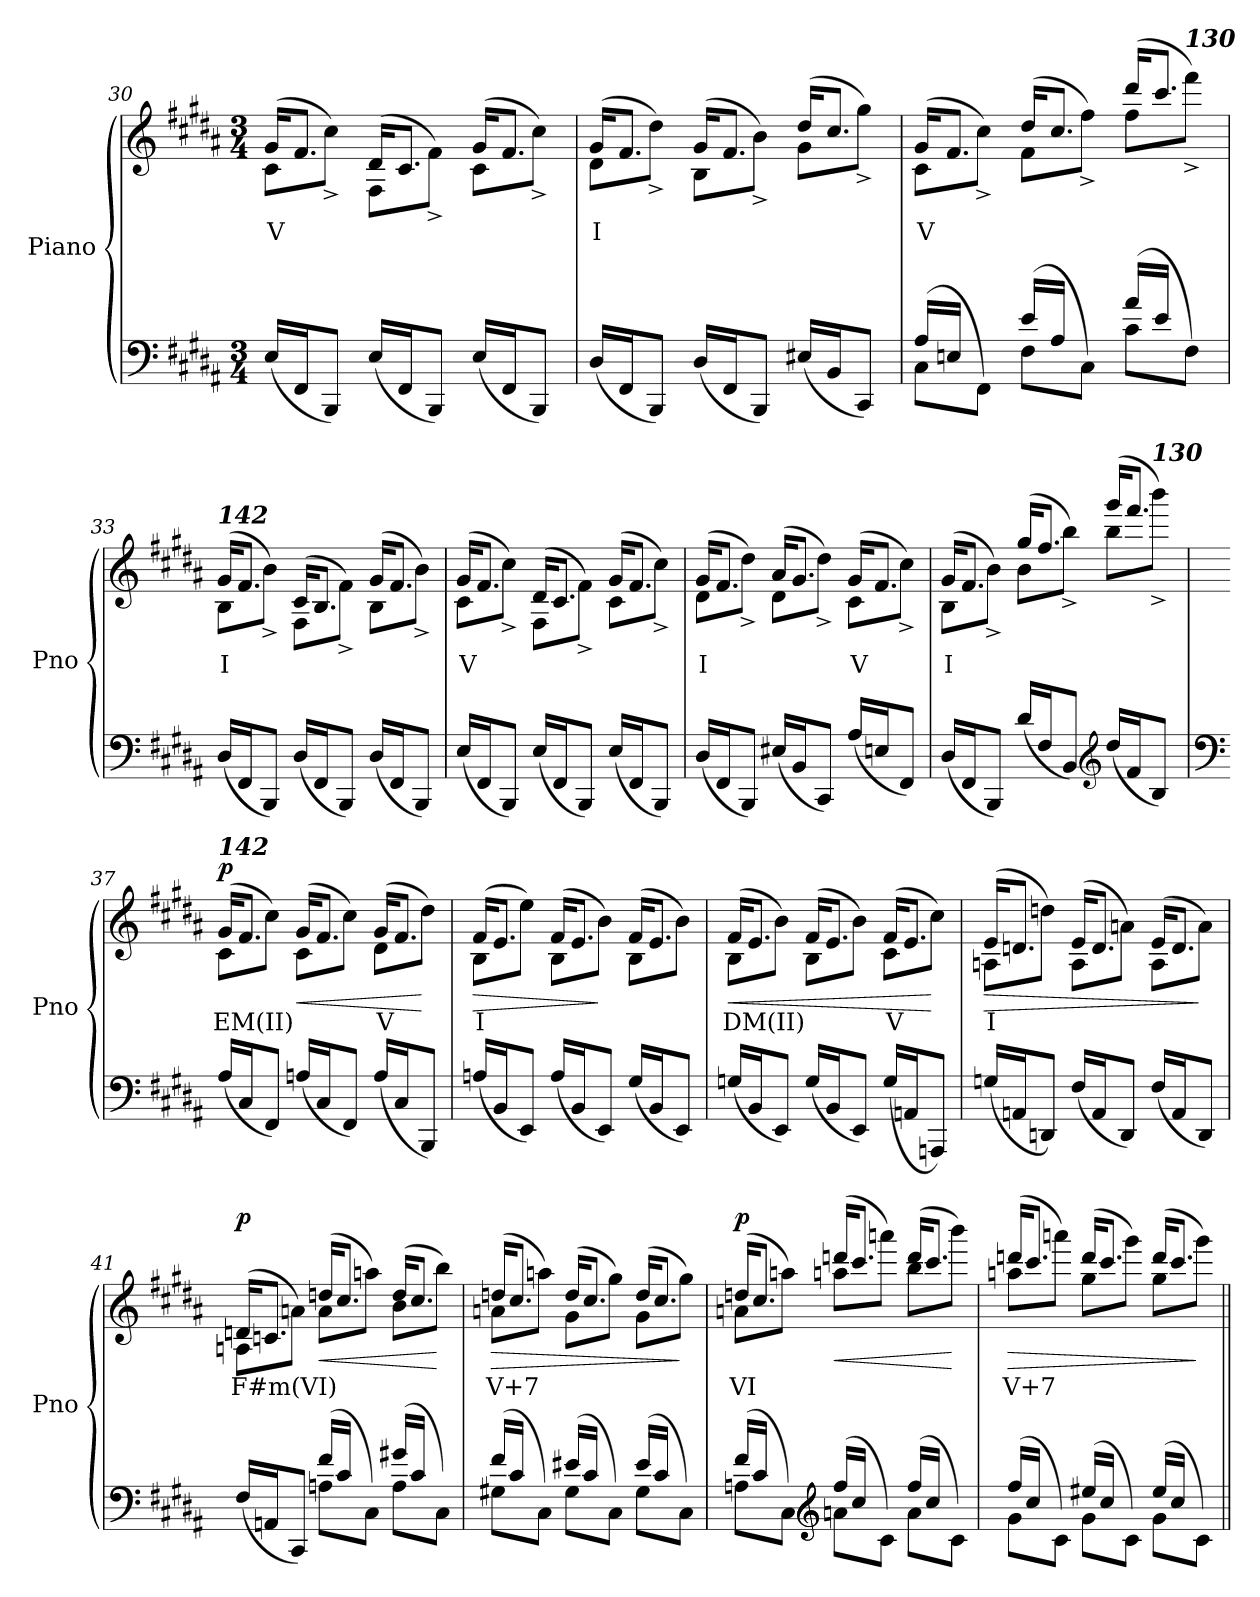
**kern	**kern	**text	**dynam
*part2	*part1	*part1	*part1
*staff2	*staff1	*staff1	*staff1
*I"Piano	*I"Piano	*	*
*I'Pno	*I'Pno	*	*
*clefF4	*clefG2	*	*
*k[f#c#g#d#a#]	*k[f#c#g#d#a#]	*	*
*M3/4	*M3/4	*	*
=30	=30	=30	=30
*	*^	*	*
!	!	!	!LO:LY:b	!
(<16E/LL	(>16g#/KL	8c#\L	V	.
16FF#/J	8.f#/J	.	.	.
8BBB/J)	.	8cc#^\J)	.	.
(<16E/LL	(>16d#/KL	8F#\L	.	.
16FF#/J	8.c#/J	.	.	.
8BBB/J)	.	8f#^\J)	.	.
(<16E/LL	(>16g#/KL	8c#\L	.	.
16FF#/J	8.f#/J	.	.	.
8BBB/J)	.	8cc#^\J)	.	.
!!LO:LB:g=z	!!
=31	=31	=31	=31	=31
!	!	!	!LO:LY:b	!
(<16D#/LL	(>16g#/KL	8d#\L	I	.
16FF#/J	8.f#/J	.	.	.
8BBB/J)	.	8dd#^\J)	.	.
(<16D#/LL	(>16g#/KL	8B\L	.	.
16FF#/J	8.f#/J	.	.	.
8BBB/J)	.	8b^\J)	.	.
(<16E#X/LL	(>16dd#/KL	8g#\L	.	.
16BB/J	8.cc#/J	.	.	.
8CC#/J)	.	8gg#^\J)	.	.
!!LO:PB:g=z	!!
=32	=32	=32	=32	=32
*^	*	*	*	*
!	!	!	!	!LO:LY:b	!
(>16A#/LL	8C#\L	(>16g#/KL	8c#\L	V	.
16En/JJ	.	8.f#/J	.	.	.
8ryy	8FF#\J)	.	8cc#^\J)	.	.
(>16e/LL	8F#\L	(>16dd#/KL	8f#\L	.	.
16A#/JJ	.	8.cc#/J	.	.	.
8ryy	8C#\J)	.	8ff#^\J)	.	.
(>16a#/LL	8c#\L	(>16ddd#/KL	8ff#\L	.	.
16e/JJ	.	8.ccc#/J	.	.	.
!	!	!	!LO:TX:a:Bi:t=130	!	!
8ryy	8F#\J)	.	8fff#^\J)	.	.
*v	*v	*	*	*	*
=33	=33	=33	=33	=33
*^	*	*	*	*
!	!	!LO:TX:a:Bi:t=142	!	!	!
!	!	!	!	!LO:LY:b	!
*v	*v	*	*	*	*
(<16D#/LL	(>16g#/KL	8B\L	I	.
16FF#/J	8.f#/J	.	.	.
8BBB/J)	.	8b^\J)	.	.
(<16D#/LL	(>16c#/KL	8F#\L	.	.
16FF#/J	8.B/J	.	.	.
8BBB/J)	.	8f#^\J)	.	.
(<16D#/LL	(>16g#/KL	8B\L	.	.
16FF#/J	8.f#/J	.	.	.
8BBB/J)	.	8b^\J)	.	.
=34	=34	=34	=34	=34
!	!	!	!LO:LY:b	!
(<16E/LL	(>16g#/KL	8c#\L	V	.
16FF#/J	8.f#/J	.	.	.
8BBB/J)	.	8cc#^\J)	.	.
(<16E/LL	(>16d#/KL	8F#\L	.	.
16FF#/J	8.c#/J	.	.	.
8BBB/J)	.	8f#^\J)	.	.
(<16E/LL	(>16g#/KL	8c#\L	.	.
16FF#/J	8.f#/J	.	.	.
8BBB/J)	.	8cc#^\J)	.	.
=35	=35	=35	=35	=35
!	!	!	!LO:LY:b	!
(<16D#/LL	(>16g#/KL	8d#\L	I	.
16FF#/J	8.f#/J	.	.	.
8BBB/J)	.	8dd#^\J)	.	.
(<16E#X/LL	(>16a#/KL	8d#\L	.	.
16BB/J	8.g#/J	.	.	.
8CC#/J)	.	8dd#^\J)	.	.
!	!	!	!LO:LY:b	!
(<16A#/LL	(>16g#/KL	8c#\L	V	.
16En/J	8.f#/J	.	.	.
8FF#/J)	.	8cc#^\J)	.	.
!!LO:LB:g=z	!!
=36	=36	=36	=36	=36
!	!	!	!LO:LY:b	!
(<16D#/LL	(>16g#/KL	8B\L	I	.
16FF#/J	8.f#/J	.	.	.
8BBB/J)	.	8b^\J)	.	.
(<16d#/LL	(>16gg#/KL	8b\L	.	.
16F#/J	8.ff#/J	.	.	.
8BB/J)	.	8bb^\J)	.	.
*clefG2	*	*	*	*
(<16dd#/LL	(>16ggg#/KL	8bb\L	.	.
16f#/J	8.fff#/J	.	.	.
!	!	!LO:TX:a:Bi:t=130	!	!
8B/J)	.	8bbb^\J)	.	.
=37	=37	=37	=37	=37
*clefF4	*	*	*	*
!	!LO:TX:a:Bi:t=142	!	!	!
!	!	!	!LO:LY:b	!LO:DY:b
(<16A#/LL	(>16g#/KL	8c#\L	EM(II)	p
16C#/J	8.f#/J	.	.	.
8FF#/J)	.	8cc#\J)	.	.
!	!	!	!	!LO:HP:b
(<16An/LL	(>16g#/KL	8c#\L	.	<
16C#/J	8.f#/J	.	.	.
8FF#/J)	.	8cc#\J)	.	.
!	!	!	!LO:LY:b	!
(<16A/LL	(>16g#/KL	8d#\L	V	.
16C#/J	8.f#/J	.	.	.
8BBB/J)	.	8dd#\J)	.	[
=38	=38	=38	=38	=38
!	!	!	!	!LO:HP:b
!	!	!	!LO:LY:b	!
(<16An/LL	(>16f#/KL	8B\L	I	>
16BB/J	8.e/J	.	.	.
8EE/J)	.	8ee\J)	.	.
(<16A/LL	(>16f#/KL	8B\L	.	.
16BB/J	8.e/J	.	.	.
8EE/J)	.	8b\J)	.	]
(<16G#/LL	(>16f#/KL	8B\L	.	.
16BB/J	8.e/J	.	.	.
8EE/J)	.	8b\J)	.	.
=39	=39	=39	=39	=39
!	!	!	!	!LO:HP:b
!	!	!	!LO:LY:b	!
(<16Gn/LL	(>16f#/KL	8B\L	DM(II)	<
16BB/J	8.e/J	.	.	.
8EE/J)	.	8b\J)	.	.
(<16G/LL	(>16f#/KL	8B\L	.	.
16BB/J	8.e/J	.	.	.
8EE/J)	.	8b\J)	.	.
!	!	!	!LO:LY:b	!
(<16G/LL	(>16f#/KL	8c#\L	V	.
16AAn/J	8.e/J	.	.	.
8AAAn/J)	.	8cc#\J)	.	[
!!LO:LB:g=z	!!
=40	=40	=40	=40	=40
!	!	!	!	!LO:HP:b
!	!	!	!LO:LY:b	!
(<16Gn/LL	(>16e/KL	8An\L	I	>
16AAn/J	8.dn/J	.	.	.
8DDn/J)	.	8ddn\J)	.	.
(<16F#/LL	(>16e/KL	8A\L	.	.
16AA/J	8.d/J	.	.	.
8DD/J)	.	8an\J)	.	.
(<16F#/LL	(>16e/KL	8A\L	.	.
16AA/J	8.d/J	.	.	.
8DD/J)	.	8a\J)	.	]
=41	=41	=41	=41	=41
*^	*	*	*	*
!	!	!	!	!LO:LY:b	!LO:DY:b
*	*	*	*^	*	*
(<16F#/LL	4ryy	(>16dn/KL	8An\L	4ryy	F#m(VI)	p
16AAn/J	.	8.cn/J	.	.	.	.
8CC#/J)	.	.	8an\J)	.	.	.
!	!	!	!	!	!	!LO:HP:b
(>16f#/LL	8An\L	(>16ddn/KL	8a\L	2ryy	.	<
16c#/JJ	.	8.cc#/J	.	.	.	.
8ryy	8C#\J)	.	8aan\J)	.	.	.
(>16g#X/LL	8A\L	(>16dd/KL	8b\L	.	.	.
16c#/JJ	.	8.cc#/J	.	.	.	.
8ryy	8C#\J)	.	8bb\J)	.	.	[
*	*	*	*v	*v	*	*
=42	=42	=42	=42	=42	=42
!	!	!	!	!	!LO:HP:b
!	!	!	!	!LO:LY:b	!
(>16f#/LL	8G#X\L	(>16ddn/KL	8an\L	V+7	>
16c#/JJ	.	8.cc#/J	.	.	.
8ryy	8C#\J)	.	8aan\J)	.	.
(>16e#X/LL	8G#\L	(>16dd/KL	8g#\L	.	.
16c#/JJ	.	8.cc#/J	.	.	.
8ryy	8C#\J)	.	8gg#\J)	.	.
(>16e#/LL	8G#\L	(>16dd/KL	8g#\L	.	.
16c#/JJ	.	8.cc#/J	.	.	.
8ryy	8C#\J)	.	8gg#\J)	.	]
!!LO:LB:g=z	!!
=43	=43	=43	=43	=43	=43
!	!	!	!	!LO:LY:b	!LO:DY:b
(>16f#/LL	8An\L	(>16ddn/KL	8an\L	VI	p
16c#/JJ	.	8.cc#/J	.	.	.
8ryy	8C#\J)	.	8aan\J)	.	.
*clefG2	*	*	*	*	*
!	!	!	!	!	!LO:HP:b
(>16ff#/LL	8an\L	(>16dddn/KL	8aan\L	.	<
16cc#/JJ	.	8.ccc#/J	.	.	.
8ryy	8c#\J)	.	8aaan\J)	.	.
(>16ff#/LL	8a\L	(>16ddd/KL	8bb\L	.	.
16cc#/JJ	.	8.ccc#/J	.	.	.
8ryy	8c#\J)	.	8bbb\J)	.	[
=44	=44	=44	=44	=44	=44
!	!	!	!	!	!LO:HP:b
!	!	!	!	!LO:LY:b	!
(>16ff#/LL	8g#\L	(>16dddn/KL	8aan\L	V+7	>
16cc#/JJ	.	8.ccc#/J	.	.	.
8ryy	8c#\J)	.	8aaan\J)	.	.
(>16ee#X/LL	8g#\L	(>16ddd/KL	8gg#\L	.	.
16cc#/JJ	.	8.ccc#/J	.	.	.
8ryy	8c#\J)	.	8ggg#\J)	.	.
(>16ee#/LL	8g#\L	(>16ddd/KL	8gg#\L	.	.
16cc#/JJ	.	8.ccc#/J	.	.	.
8ryy	8c#\J)	.	8ggg#\J)	.	]
*v	*v	*	*	*	*
*	*v	*v	*	*
=||	=||	=||	=||
*-	*-	*-	*-
